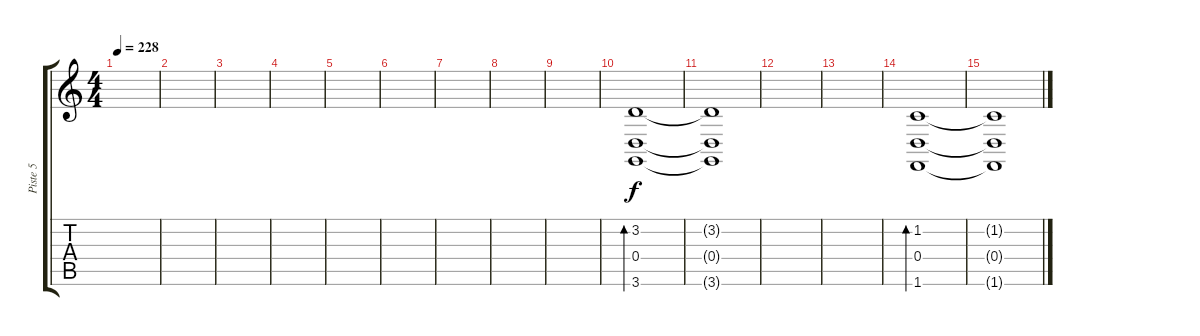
\track ("Piste 5" "Piste 5") {instrument acousticgrandpiano}
\staff {score tabs}
\tuning (E4 B3 G3 D3 A2 E2) {hide}
\ts (4 4)
\tempo 228
\clef g2
\ks c
|
|
|
|
|
|
|
|
|
(3.2 0.4 3.6).1{bd 480} |
(3.2{t} 0.4{t} 3.6{t}).1 |
|
|
(1.2 0.4 1.6).1{bd 480} |
(1.2{t} 0.4{t} 1.6{t}).1
